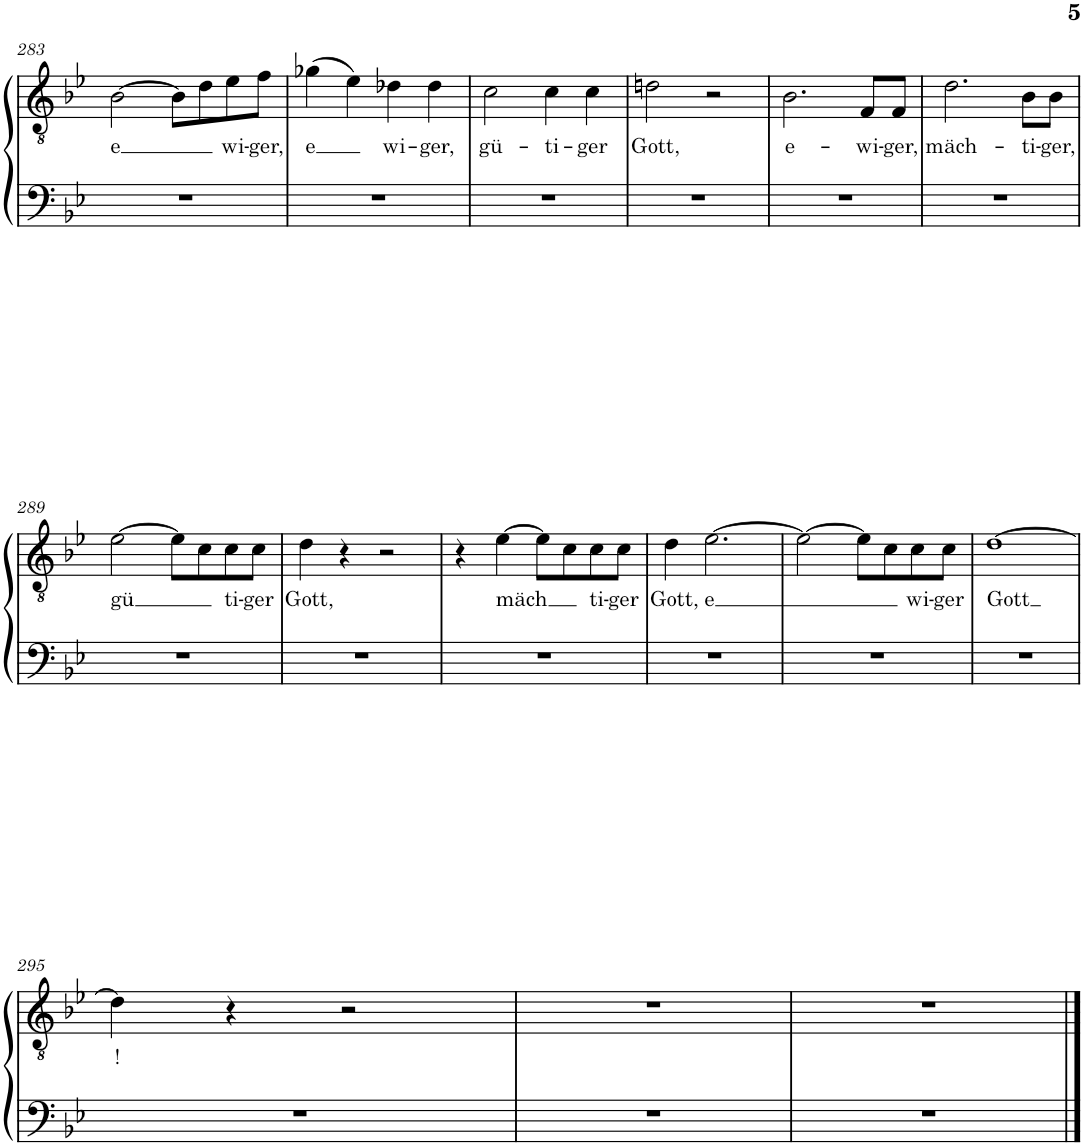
**kern	**kern	**text
*part1	*part1	*part1
*staff2	*staff1	*staff1
*I"Piano	*	*
*I'Pno.	*	*
!!LO:PB:g=z
*clefF4	*clefGv2	*
*k[b-e-]	*k[b-e-]	*
*M4/4	*M4/4	*
*met(c)	*met(c)	*
=283	=283	=283
!	!	!LO:LY:b
1r	[2B-\	e
.	8B-\L]	.
.	8d\	.
!	!	!LO:LY:b
.	8e-\	wi-
!	!	!LO:LY:b
.	8f\J	-ger,
=284	=284	=284
!	!	!LO:LY:b
1r	(4g-X\	e
.	4e-\)	.
!	!	!LO:LY:b
.	4d-X\	wi-
!	!	!LO:LY:b
.	4d-\	-ger,
=285	=285	=285
!	!	!LO:LY:b
1r	2c\	gü-
!	!	!LO:LY:b
.	4c\	-ti-
!	!	!LO:LY:b
.	4c\	-ger
=286	=286	=286
!	!	!LO:LY:b
1r	2dn\	Gott,
.	2r	.
=287	=287	=287
!	!	!LO:LY:b
1r	2.B-\	e-
!	!	!LO:LY:b
.	8F/L	-wi-
!	!	!LO:LY:b
.	8F/J	-ger,
=288	=288	=288
!	!	!LO:LY:b
1r	2.d\	mäch-
!	!	!LO:LY:b
.	8B-\L	-ti-
!	!	!LO:LY:b
.	8B-\J	-ger,
!!LO:LB:g=z
=289	=289	=289
!	!	!LO:LY:b
1r	[2e-\	gü
.	8e-\L]	.
.	8c\	.
!	!	!LO:LY:b
.	8c\	ti-
!	!	!LO:LY:b
.	8c\J	-ger
=290	=290	=290
!	!	!LO:LY:b
1r	4d\	Gott,
.	4r	.
.	2r	.
=291	=291	=291
1r	4r	.
!	!	!LO:LY:b
.	[4e-\	mäch
.	8e-\L]	.
.	8c\	.
!	!	!LO:LY:b
.	8c\	ti-
!	!	!LO:LY:b
.	8c\J	-ger
=292	=292	=292
!	!	!LO:LY:b
1r	4d\	Gott,
!	!	!LO:LY:b
.	[2.e-\	e
=293	=293	=293
1r	2e-\_	.
.	8e-\L]	.
.	8c\	.
!	!	!LO:LY:b
.	8c\	wi-
!	!	!LO:LY:b
.	8c\J	-ger
=294	=294	=294
!	!	!LO:LY:b
1r	[1d	Gott
!!LO:LB:g=z
=295	=295	=295
!	!	!LO:LY:b
1r	4d\]	\!
.	4r	.
.	2r	.
=296	=296	=296
1r	1r	.
=297	=297	=297
1r	1r	.
==	==	==
*-	*-	*-
